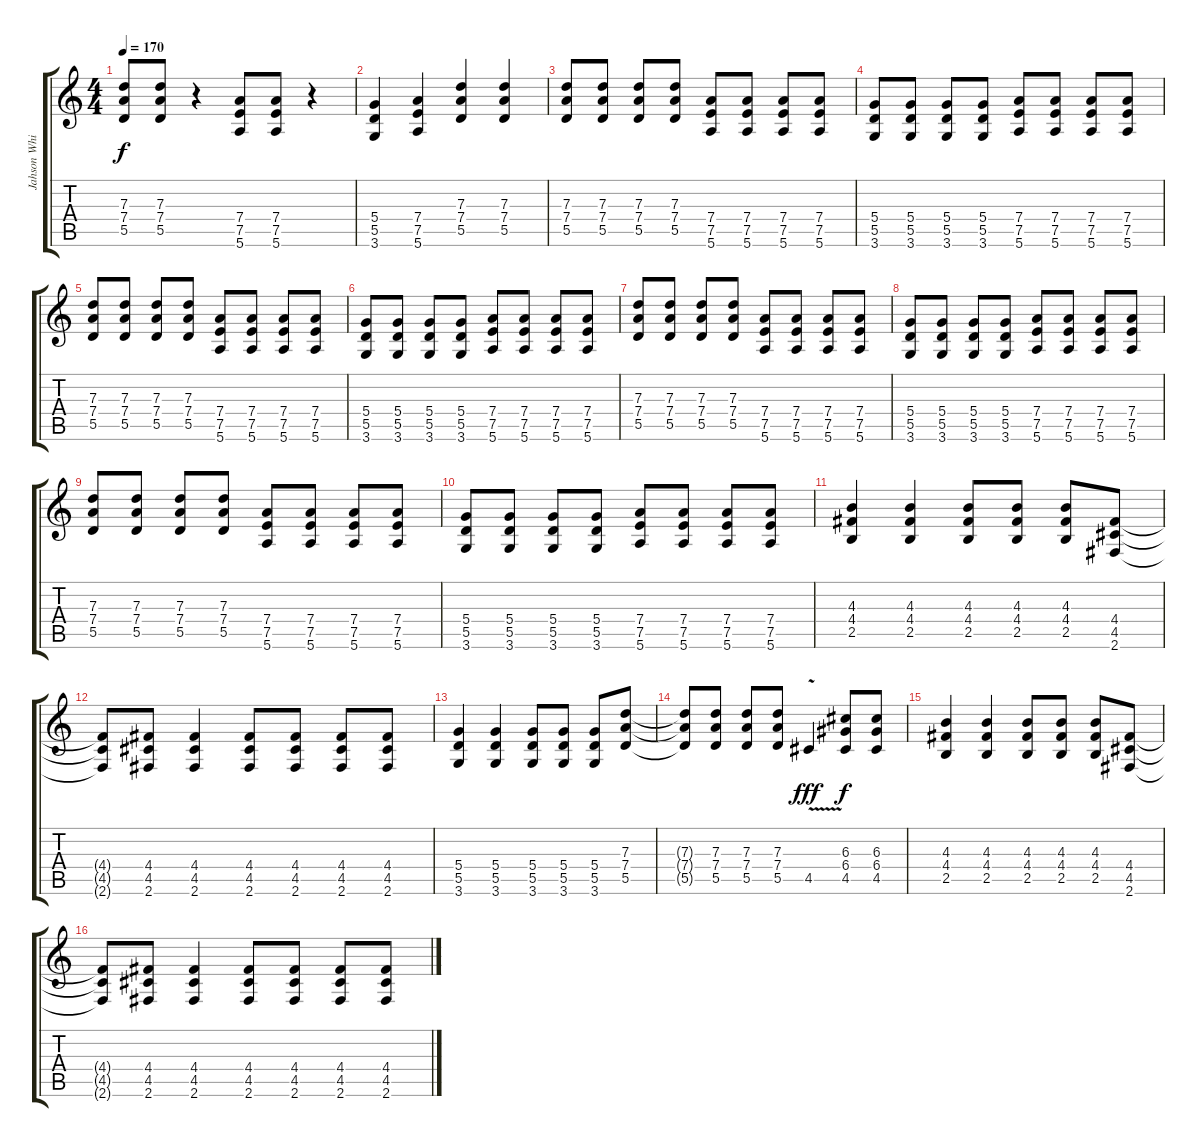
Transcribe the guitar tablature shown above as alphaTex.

\track ("Jahson White" "Jahson Whi") {instrument distortionguitar}
\staff {score tabs}
\tuning (E4 B3 G3 D3 A2 E2) {hide}
\ts (4 4)
\tempo 170
\clef g2
\ks c
(7.3 7.4 5.5).8{dy f} (7.3 7.4 5.5).8 r.4 (7.4 7.5 5.6).8 (7.4 7.5 5.6).8 r.4 |
(5.4 5.5 3.6).4 (7.4 7.5 5.6).4 (7.3 7.4 5.5).4 (7.3 7.4 5.5).4 |
(7.3 7.4 5.5).8 (7.3 7.4 5.5).8 (7.3 7.4 5.5).8 (7.3 7.4 5.5).8 (7.4 7.5 5.6).8 (7.4 7.5 5.6).8 (7.4 7.5 5.6).8 (7.4 7.5 5.6).8 |
(5.4 5.5 3.6).8 (5.4 5.5 3.6).8 (5.4 5.5 3.6).8 (5.4 5.5 3.6).8 (7.4 7.5 5.6).8 (7.4 7.5 5.6).8 (7.4 7.5 5.6).8 (7.4 7.5 5.6).8 |
(7.3 7.4 5.5).8 (7.3 7.4 5.5).8 (7.3 7.4 5.5).8 (7.3 7.4 5.5).8 (7.4 7.5 5.6).8 (7.4 7.5 5.6).8 (7.4 7.5 5.6).8 (7.4 7.5 5.6).8 |
(5.4 5.5 3.6).8 (5.4 5.5 3.6).8 (5.4 5.5 3.6).8 (5.4 5.5 3.6).8 (7.4 7.5 5.6).8 (7.4 7.5 5.6).8 (7.4 7.5 5.6).8 (7.4 7.5 5.6).8 |
(7.3 7.4 5.5).8 (7.3 7.4 5.5).8 (7.3 7.4 5.5).8 (7.3 7.4 5.5).8 (7.4 7.5 5.6).8 (7.4 7.5 5.6).8 (7.4 7.5 5.6).8 (7.4 7.5 5.6).8 |
(5.4 5.5 3.6).8 (5.4 5.5 3.6).8 (5.4 5.5 3.6).8 (5.4 5.5 3.6).8 (7.4 7.5 5.6).8 (7.4 7.5 5.6).8 (7.4 7.5 5.6).8 (7.4 7.5 5.6).8 |
(7.3 7.4 5.5).8 (7.3 7.4 5.5).8 (7.3 7.4 5.5).8 (7.3 7.4 5.5).8 (7.4 7.5 5.6).8 (7.4 7.5 5.6).8 (7.4 7.5 5.6).8 (7.4 7.5 5.6).8 |
(5.4 5.5 3.6).8 (5.4 5.5 3.6).8 (5.4 5.5 3.6).8 (5.4 5.5 3.6).8 (7.4 7.5 5.6).8 (7.4 7.5 5.6).8 (7.4 7.5 5.6).8 (7.4 7.5 5.6).8 |
(4.3 4.4 2.5).4 (4.3 4.4 2.5).4 (4.3 4.4 2.5).8 (4.3 4.4 2.5).8 (4.3 4.4 2.5).8 (4.4 4.5 2.6).8 |
(4.4{t} 4.5{t} 2.6{t}).8 (4.4 4.5 2.6).8 (4.4 4.5 2.6).4 (4.4 4.5 2.6).8 (4.4 4.5 2.6).8 (4.4 4.5 2.6).8 (4.4 4.5 2.6).8 |
(5.4 5.5 3.6).4 (5.4 5.5 3.6).4 (5.4 5.5 3.6).8 (5.4 5.5 3.6).8 (5.4 5.5 3.6).8 (7.3 7.4 5.5).8 |
(7.3{t} 7.4{t} 5.5{t}).8 (7.3 7.4 5.5).8 (7.3 7.4 5.5).8 (7.3 7.4 5.5).8 4.5{v}.4{dy fff} (6.3 6.4 4.5).8{dy f} (6.3 6.4 4.5).8 |
(4.3 4.4 2.5).4 (4.3 4.4 2.5).4 (4.3 4.4 2.5).8 (4.3 4.4 2.5).8 (4.3 4.4 2.5).8 (4.4 4.5 2.6).8 |
(4.4{t} 4.5{t} 2.6{t}).8 (4.4 4.5 2.6).8 (4.4 4.5 2.6).4 (4.4 4.5 2.6).8 (4.4 4.5 2.6).8 (4.4 4.5 2.6).8 (4.4 4.5 2.6).8
